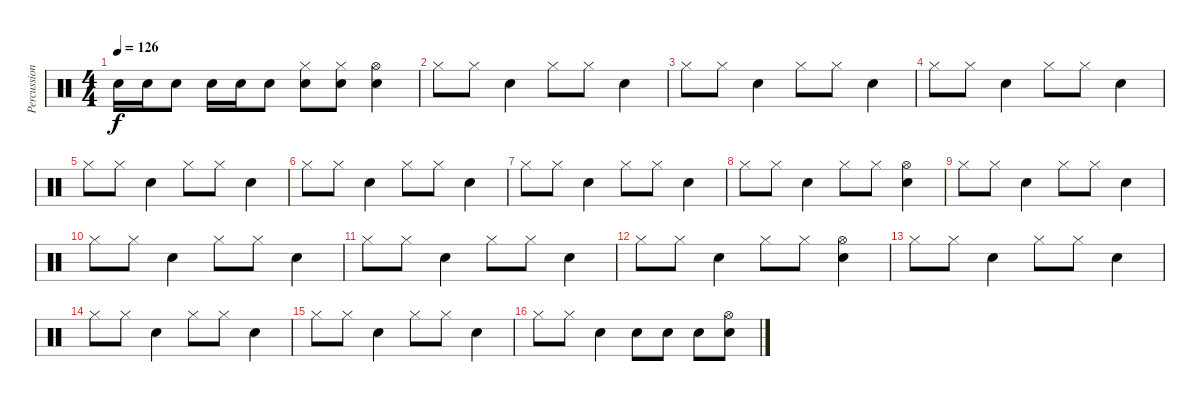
\track ("Percussioni" "Percussion") {instrument percussion}
\staff {score}
\articulation defaults
\ts (4 4)
\tempo 126
\clef neutral
\ks c "Snare (hit) 2".16{dy f} "Snare (hit) 2".16 "Snare (hit) 2".8 "Snare (hit) 2".16 "Snare (hit) 2".16 "Snare (hit) 2".8
("Hi-Hat (closed)" "Snare (hit) 2").8 ("Hi-Hat (closed)" "Snare (hit) 2").8 ("Snare (hit) 2" "Hi-Hat (open)").4 |
"Hi-Hat (closed)".8 "Hi-Hat (closed)".8 "Snare (hit) 2".4 "Hi-Hat (closed)".8 "Hi-Hat (closed)".8 "Snare (hit) 2".4 |
"Hi-Hat (closed)".8 "Hi-Hat (closed)".8 "Snare (hit) 2".4 "Hi-Hat (closed)".8 "Hi-Hat (closed)".8 "Snare (hit) 2".4 |
"Hi-Hat (closed)".8 "Hi-Hat (closed)".8 "Snare (hit) 2".4 "Hi-Hat (closed)".8 "Hi-Hat (closed)".8 "Snare (hit) 2".4 |
"Hi-Hat (closed)".8 "Hi-Hat (closed)".8 "Snare (hit) 2".4 "Hi-Hat (closed)".8 "Hi-Hat (closed)".8 "Snare (hit) 2".4 |
"Hi-Hat (closed)".8 "Hi-Hat (closed)".8 "Snare (hit) 2".4 "Hi-Hat (closed)".8 "Hi-Hat (closed)".8 "Snare (hit) 2".4 |
"Hi-Hat (closed)".8 "Hi-Hat (closed)".8 "Snare (hit) 2".4 "Hi-Hat (closed)".8 "Hi-Hat (closed)".8 "Snare (hit) 2".4 |
"Hi-Hat (closed)".8 "Hi-Hat (closed)".8 "Snare (hit) 2".4 "Hi-Hat (closed)".8 "Hi-Hat (closed)".8 ("Snare (hit) 2" "Hi-Hat (open)").4 |
"Hi-Hat (closed)".8 "Hi-Hat (closed)".8 "Snare (hit) 2".4 "Hi-Hat (closed)".8 "Hi-Hat (closed)".8 "Snare (hit) 2".4 |
"Hi-Hat (closed)".8 "Hi-Hat (closed)".8 "Snare (hit) 2".4 "Hi-Hat (closed)".8 "Hi-Hat (closed)".8 "Snare (hit) 2".4 |
"Hi-Hat (closed)".8 "Hi-Hat (closed)".8 "Snare (hit) 2".4 "Hi-Hat (closed)".8 "Hi-Hat (closed)".8 "Snare (hit) 2".4 |
"Hi-Hat (closed)".8 "Hi-Hat (closed)".8 "Snare (hit) 2".4 "Hi-Hat (closed)".8 "Hi-Hat (closed)".8 ("Snare (hit) 2" "Hi-Hat (open)").4 |
"Hi-Hat (closed)".8 "Hi-Hat (closed)".8 "Snare (hit) 2".4 "Hi-Hat (closed)".8 "Hi-Hat (closed)".8 "Snare (hit) 2".4 |
"Hi-Hat (closed)".8 "Hi-Hat (closed)".8 "Snare (hit) 2".4 "Hi-Hat (closed)".8 "Hi-Hat (closed)".8 "Snare (hit) 2".4 |
"Hi-Hat (closed)".8 "Hi-Hat (closed)".8 "Snare (hit) 2".4 "Hi-Hat (closed)".8 "Hi-Hat (closed)".8 "Snare (hit) 2".4 |
"Hi-Hat (closed)".8 "Hi-Hat (closed)".8 "Snare (hit) 2".4 "Snare (hit) 2".8 "Snare (hit) 2".8 "Snare (hit) 2".8 ("Snare (hit) 2" "Hi-Hat (open)").8
